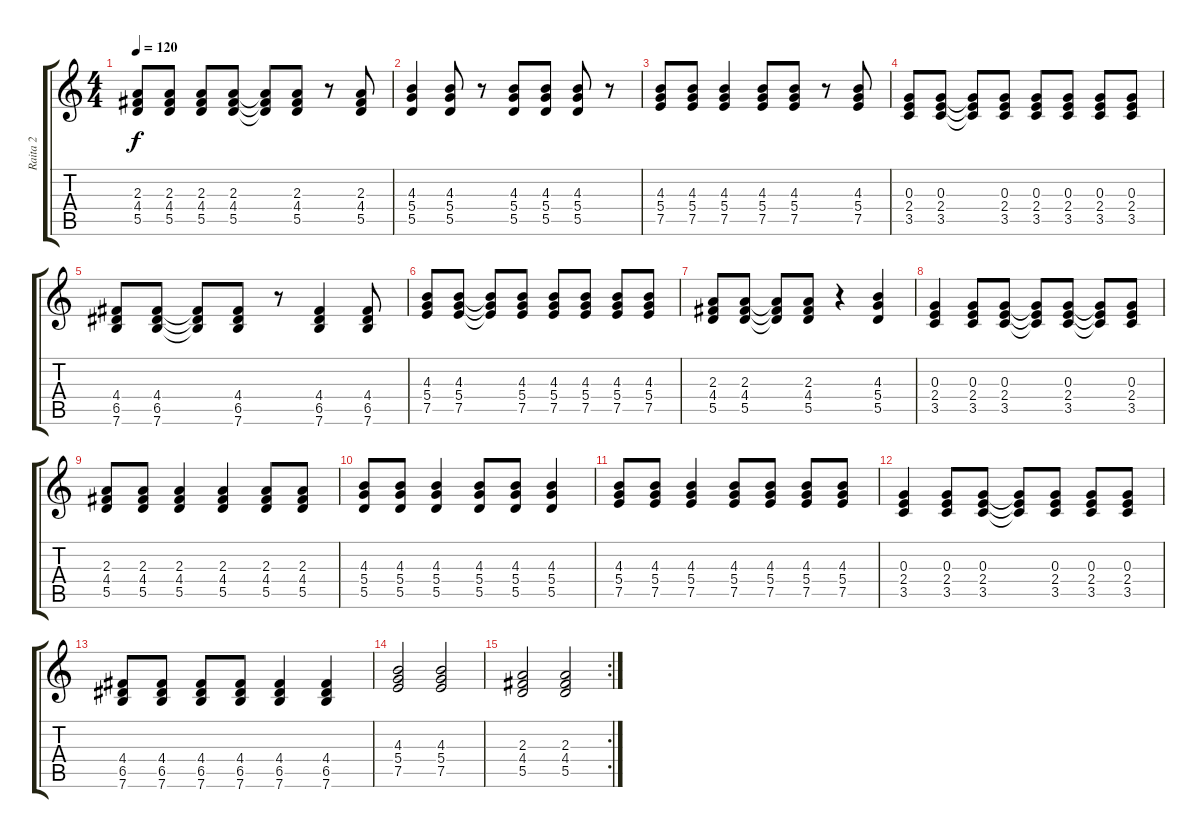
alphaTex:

\track ("Raita 2" "Raita 2") {instrument electricguitarclean}
\staff {score tabs}
\tuning (E4 B3 G3 D3 A2 E2) {hide}
\ts (4 4)
\tempo 120
\clef g2
\ks c
(2.3 4.4 5.5).8{dy f} (2.3 4.4 5.5).8 (2.3 4.4 5.5).8 (2.3 4.4 5.5).8 (2.3{t} 4.4{t} 5.5{t}).8 (2.3 4.4 5.5).8 r.8 (2.3 4.4 5.5).8 |
(4.3 5.4 5.5).4 (4.3 5.4 5.5).8 r.8 (4.3 5.4 5.5).8 (4.3 5.4 5.5).8 (4.3 5.4 5.5).8 r.8 |
(4.3 5.4 7.5).8 (4.3 5.4 7.5).8 (4.3 5.4 7.5).4 (4.3 5.4 7.5).8 (4.3 5.4 7.5).8 r.8 (4.3 5.4 7.5).8 |
(0.3 2.4 3.5).8 (0.3 2.4 3.5).8 (0.3{t} 2.4{t} 3.5{t}).8 (0.3 2.4 3.5).8 (0.3 2.4 3.5).8 (0.3 2.4 3.5).8 (0.3 2.4 3.5).8 (0.3 2.4 3.5).8 |
(4.4 6.5 7.6).8 (4.4 6.5 7.6).8 (4.4{t} 6.5{t} 7.6{t}).8 (4.4 6.5 7.6).8 r.8 (4.4 6.5 7.6).4 (4.4 6.5 7.6).8 |
(4.3 5.4 7.5).8 (4.3 5.4 7.5).8 (4.3{t} 5.4{t} 7.5{t}).8 (4.3 5.4 7.5).8 (4.3 5.4 7.5).8 (4.3 5.4 7.5).8 (4.3 5.4 7.5).8 (4.3 5.4 7.5).8 |
(2.3 4.4 5.5).8 (2.3 4.4 5.5).8 (2.3{t} 4.4{t} 5.5{t}).8 (2.3 4.4 5.5).8 r.4 (4.3 5.4 5.5).4 |
(0.3 2.4 3.5).4 (0.3 2.4 3.5).8 (0.3 2.4 3.5).8 (0.3{t} 2.4{t} 3.5{t}).8 (0.3 2.4 3.5).8 (0.3{t} 2.4{t} 3.5{t}).8 (0.3 2.4 3.5).8 |
(2.3 4.4 5.5).8 (2.3 4.4 5.5).8 (2.3 4.4 5.5).4 (2.3 4.4 5.5).4 (2.3 4.4 5.5).8 (2.3 4.4 5.5).8 |
(4.3 5.4 5.5).8 (4.3 5.4 5.5).8 (4.3 5.4 5.5).4 (4.3 5.4 5.5).8 (4.3 5.4 5.5).8 (4.3 5.4 5.5).4 |
(4.3 5.4 7.5).8 (4.3 5.4 7.5).8 (4.3 5.4 7.5).4 (4.3 5.4 7.5).8 (4.3 5.4 7.5).8 (4.3 5.4 7.5).8 (4.3 5.4 7.5).8 |
(0.3 2.4 3.5).4 (0.3 2.4 3.5).8 (0.3 2.4 3.5).8 (0.3{t} 2.4{t} 3.5{t}).8 (0.3 2.4 3.5).8 (0.3 2.4 3.5).8 (0.3 2.4 3.5).8 |
(4.4 6.5 7.6).8 (4.4 6.5 7.6).8 (4.4 6.5 7.6).8 (4.4 6.5 7.6).8 (4.4 6.5 7.6).4 (4.4 6.5 7.6).4 |
(4.3 5.4 7.5).2 (4.3 5.4 7.5).2 |
\rc 2
(2.3 4.4 5.5).2 (2.3 4.4 5.5).2
